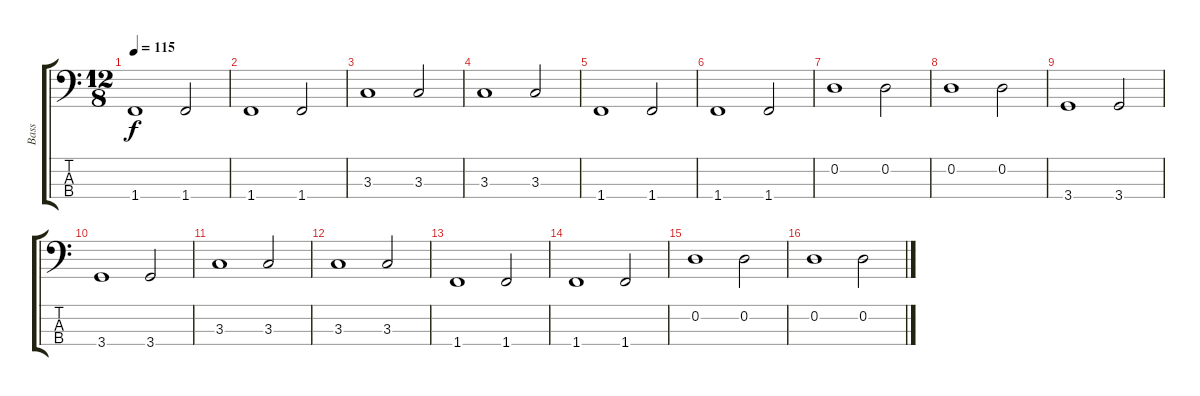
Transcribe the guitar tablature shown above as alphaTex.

\track ("Bass" "Bass") {instrument acousticbass}
\staff {score tabs}
\tuning (G2 D2 A1 E1) {hide}
\ts (12 8)
\tempo 115
\clef f4
\ks c
1.4.1{dy f} 1.4.2 |
1.4.1 1.4.2 |
3.3.1 3.3.2 |
3.3.1 3.3.2 |
1.4.1 1.4.2 |
1.4.1 1.4.2 |
0.2.1 0.2.2 |
0.2.1 0.2.2 |
3.4.1 3.4.2 |
3.4.1 3.4.2 |
3.3.1 3.3.2 |
3.3.1 3.3.2 |
1.4.1 1.4.2 |
1.4.1 1.4.2 |
0.2.1 0.2.2 |
0.2.1 0.2.2
